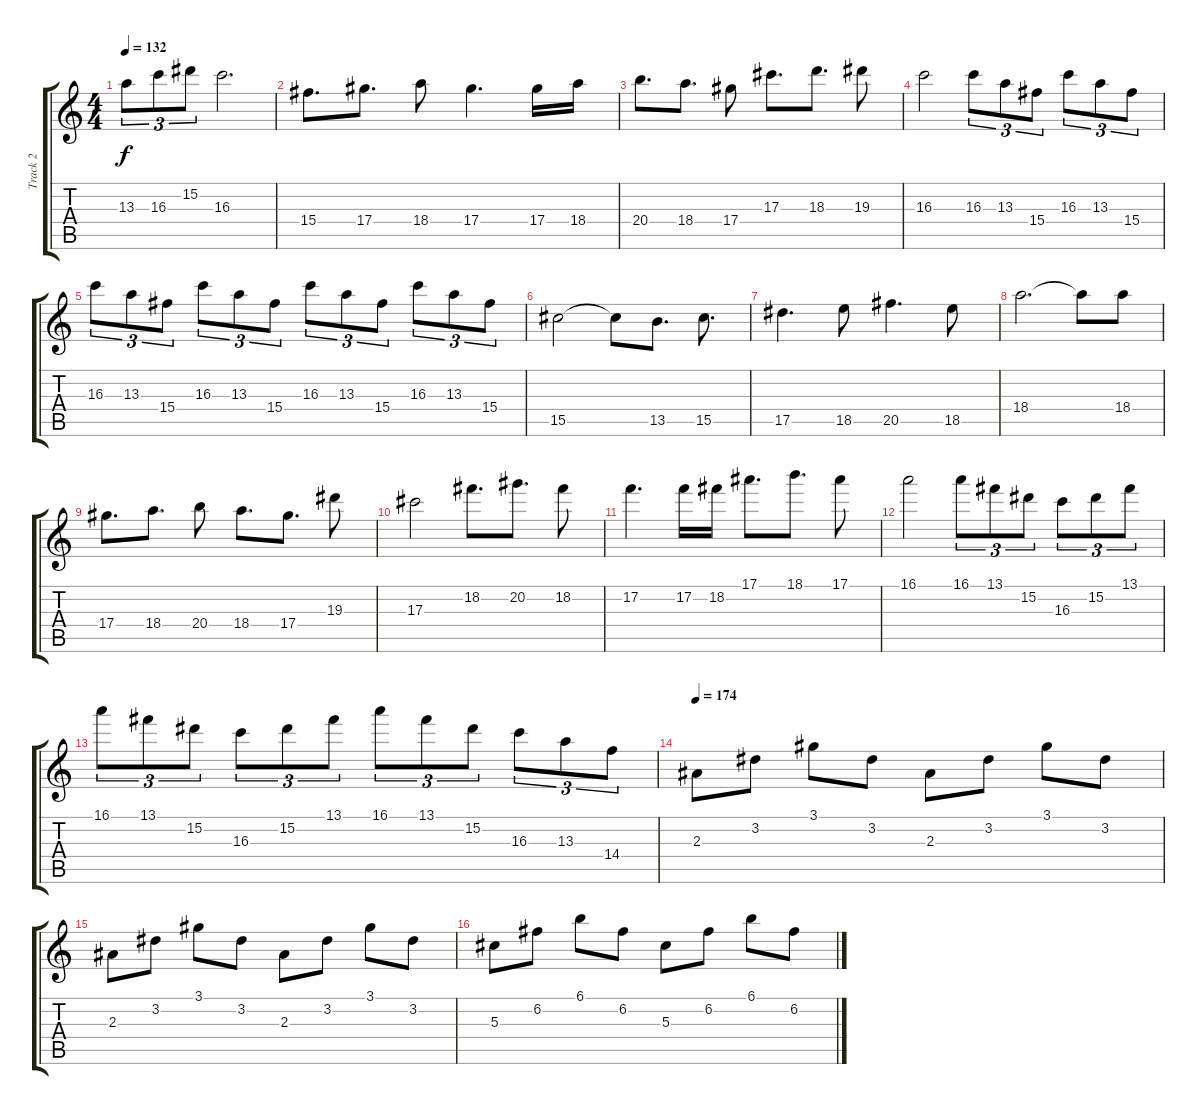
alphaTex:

\track ("Track 2" "Track 2") {instrument distortionguitar}
\staff {score tabs}
\tuning (F4 C4 Ab3 Eb3 Bb2 F2) {hide}
\ts (4 4)
\tempo 132
\clef g2
\ks c
13.3.8{tu (3 2) dy f} 16.3.8{tu (3 2)} 15.2.8{tu (3 2)} 16.3.2{d} |
15.4.8{d} 17.4.8{d} 18.4.8 17.4.4{d} 17.4.16 18.4.16 |
20.4.8{d} 18.4.8{d} 17.4.8 17.3.8{d} 18.3.8{d} 19.3.8 |
16.3.2 16.3.8{tu (3 2)} 13.3.8{tu (3 2)} 15.4.8{tu (3 2)} 16.3.8{tu (3 2)} 13.3.8{tu (3 2)} 15.4.8{tu (3 2)} |
16.3.8{tu (3 2)} 13.3.8{tu (3 2)} 15.4.8{tu (3 2)} 16.3.8{tu (3 2)} 13.3.8{tu (3 2)} 15.4.8{tu (3 2)} 16.3.8{tu (3 2)} 13.3.8{tu (3 2)} 15.4.8{tu (3 2)} 16.3.8{tu (3 2)} 13.3.8{tu (3 2)} 15.4.8{tu (3 2)} |
15.5.2 15.5{t}.8 13.5.8{d} 15.5.8{d} |
17.5.4{d} 18.5.8 20.5.4{d} 18.5.8 |
18.4.2{d} 18.4{t}.8 18.4.8 |
17.4.8{d} 18.4.8{d} 20.4.8 18.4.8{d} 17.4.8{d} 19.3.8 |
17.3.2 18.2.8{d} 20.2.8{d} 18.2.8 |
17.2.4{d} 17.2.16 18.2.16 17.1.8{d} 18.1.8{d} 17.1.8 |
16.1.2 16.1.8{tu (3 2)} 13.1.8{tu (3 2)} 15.2.8{tu (3 2)} 16.3.8{tu (3 2)} 15.2.8{tu (3 2)} 13.1.8{tu (3 2)} |
16.1.8{tu (3 2)} 13.1.8{tu (3 2)} 15.2.8{tu (3 2)} 16.3.8{tu (3 2)} 15.2.8{tu (3 2)} 13.1.8{tu (3 2)} 16.1.8{tu (3 2)} 13.1.8{tu (3 2)} 15.2.8{tu (3 2)} 16.3.8{tu (3 2)} 13.3.8{tu (3 2)} 14.4.8{tu (3 2)} |
\tempo 174
2.3.8{instrument electricguitarjazz} 3.2.8 3.1.8 3.2.8 2.3.8 3.2.8 3.1.8 3.2.8 |
2.3.8 3.2.8 3.1.8 3.2.8 2.3.8 3.2.8 3.1.8 3.2.8 |
5.3.8 6.2.8 6.1.8 6.2.8 5.3.8 6.2.8 6.1.8 6.2.8
